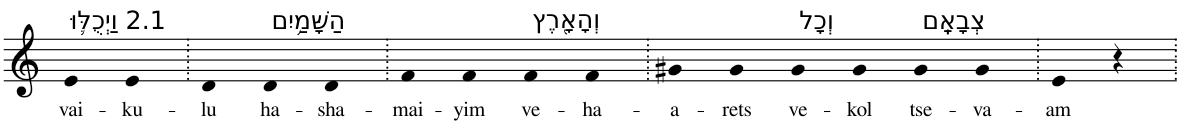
**kern	**text
*part1	*part1
*staff1	*staff1
*I"Piano	*
*I'Pno	*
*clefG2	*
*k[]	*
=1	=1
!LO:TX:a:t=2.1 וַיְכֻלּ֛וּ	!
!	!LO:LY:b
4e	vai-
!	!LO:LY:b
4e	-ku-
=2.	=2.
!	!LO:LY:b
4d	-lu
!LO:TX:a:t=הַשָּׁמַ֥יִם	!
!	!LO:LY:b
4d	ha-
!	!LO:LY:b
4d	-sha-
=3.	=3.
!	!LO:LY:b
4f	-mai-
!	!LO:LY:b
4f	-yim
!LO:TX:a:t=וְהָאָ֖רֶץ	!
!	!LO:LY:b
4f	ve-
!	!LO:LY:b
4f	-ha-
=4.	=4.
!	!LO:LY:b
4g#X	-a-
!	!LO:LY:b
4g#	-rets
!LO:TX:a:t=וְכָל	!
!	!LO:LY:b
4g#	ve-
!	!LO:LY:b
4g#	-kol
!LO:TX:a:t=צְבָאָֽם	!
!	!LO:LY:b
4g#	tse-
!	!LO:LY:b
4g#	-va-
=5.	=5.
!	!LO:LY:b
4e	-am
4r	.
=.	=.
*-	*-
